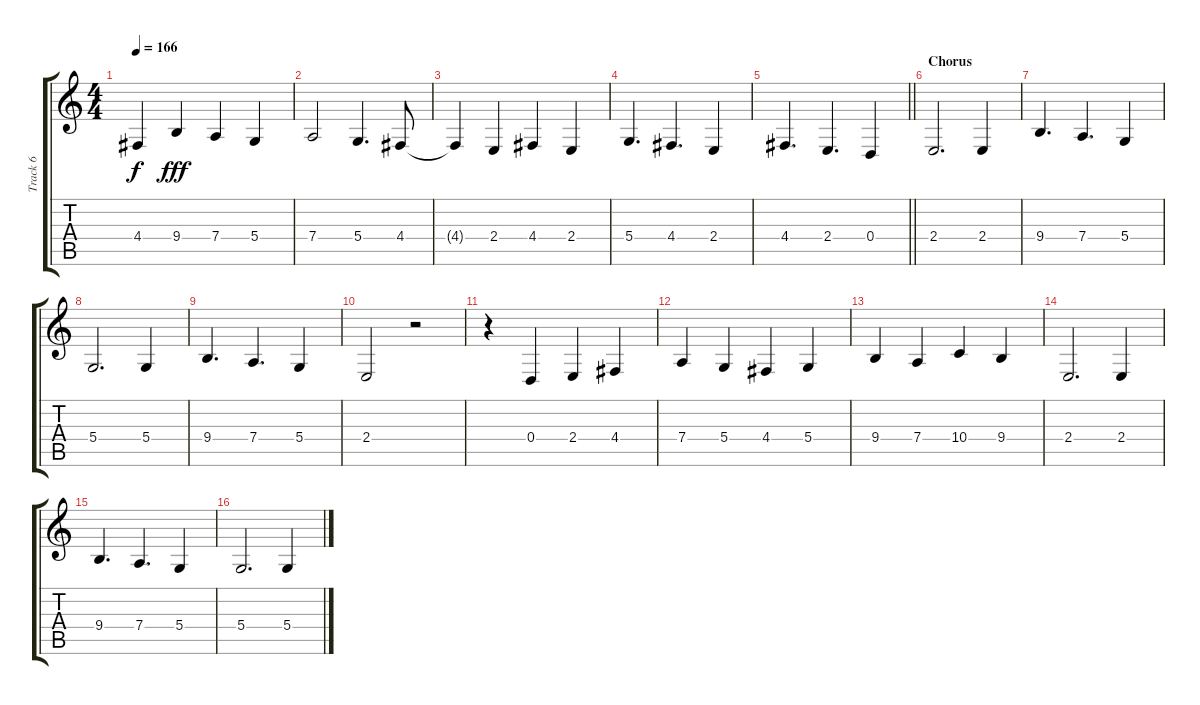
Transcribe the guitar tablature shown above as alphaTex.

\track ("Track 6" "Track 6") {instrument altosax}
\staff {score tabs}
\tuning (E4 B3 G3 D3 A2 D2) {hide}
\ts (4 4)
\tempo 166
\clef g2
\ks c
4.4{t}.4{dy f} 9.4.4{dy fff} 7.4.4 5.4.4 |
7.4.2 5.4.4{d} 4.4.8 |
4.4{t}.4 2.4.4 4.4.4 2.4.4 |
5.4.4{d} 4.4.4{d} 2.4.4 |
\barLineRight lightlight
4.4.4{d} 2.4.4{d} 0.4.4 |
\section ("" "Chorus")
2.4.2{d} 2.4.4 |
9.4.4{d} 7.4.4{d} 5.4.4 |
5.4.2{d} 5.4.4 |
9.4.4{d} 7.4.4{d} 5.4.4 |
2.4.2 r.2 |
r.4 0.4.4 2.4.4 4.4.4 |
7.4.4 5.4.4 4.4.4 5.4.4 |
9.4.4 7.4.4 10.4.4 9.4.4 |
2.4.2{d} 2.4.4 |
9.4.4{d} 7.4.4{d} 5.4.4 |
5.4.2{d} 5.4.4
